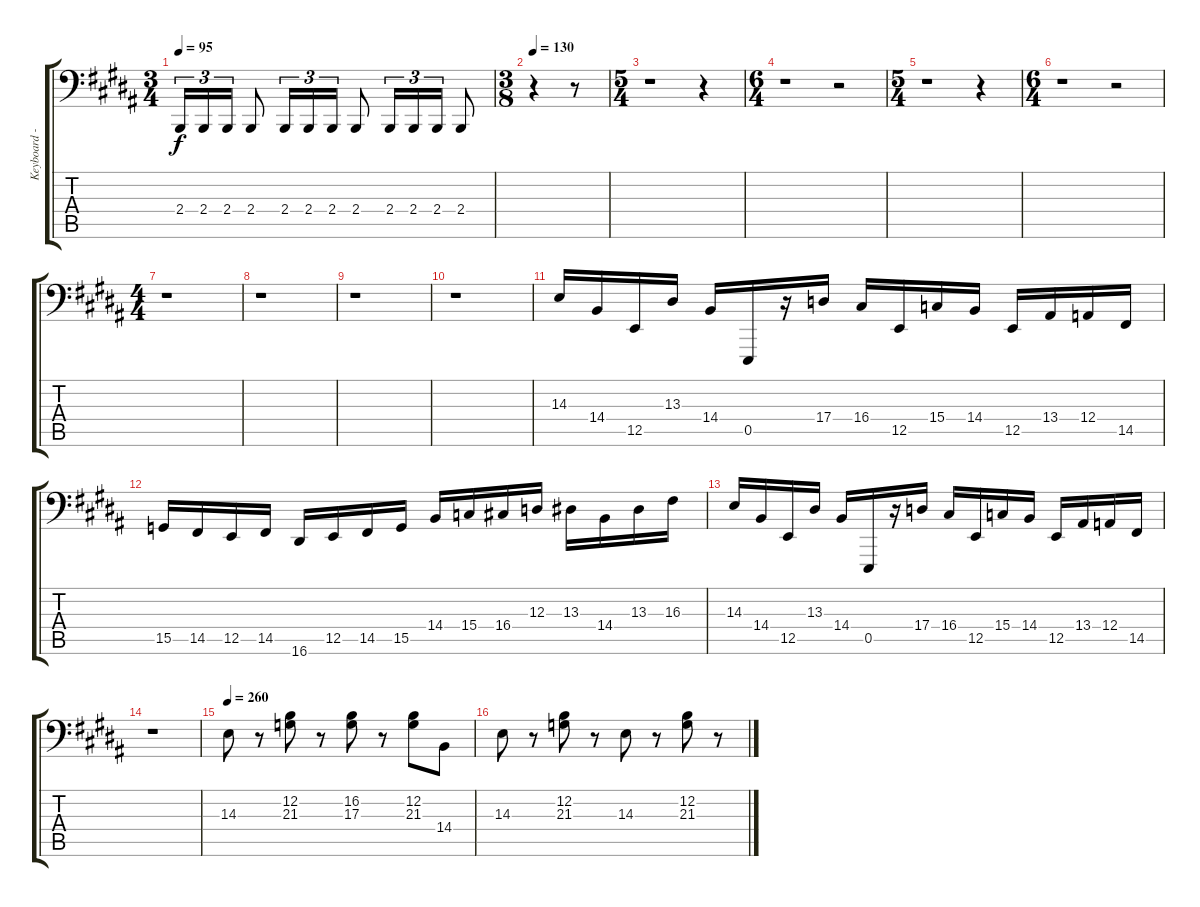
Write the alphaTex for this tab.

\track ("Keyboard - Jordan Rudess" "Keyboard -") {instrument acousticgrandpiano}
\staff {score tabs}
\tuning (C3 G2 D2 A1 E1 B0) {hide}
\ts (3 4)
\tempo 95
\clef f4
\ks b
2.4.16{tu (3 2) dy f} 2.4.16{tu (3 2)} 2.4.16{tu (3 2)} 2.4.8 2.4.16{tu (3 2)} 2.4.16{tu (3 2)} 2.4.16{tu (3 2)} 2.4.8 2.4.16{tu (3 2)} 2.4.16{tu (3 2)} 2.4.16{tu (3 2)} 2.4.8 |
\ts (3 8)
\tempo 130
r.4 r.8 |
\ts (5 4)
r.1 r.4 |
\ts (6 4)
r.1 r.2 |
\ts (5 4)
r.1 r.4 |
\ts (6 4)
r.1 r.2 |
\ts (4 4)
r.1 |
r.1 |
r.1 |
r.1 |
14.3.16 14.4.16 12.5.16 13.3.16 14.4.16 0.5.16 r.16 17.4.16 16.4.16 12.5.16 15.4.16 14.4.16 12.5.16 13.4.16 12.4.16 14.5.16 |
15.5.16 14.5.16 12.5.16 14.5.16 16.6.16 12.5.16 14.5.16 15.5.16 14.4.16 15.4.16 16.4.16 12.3.16 13.3.16 14.4.16 13.3.16 16.3.16 |
14.3.16 14.4.16 12.5.16 13.3.16 14.4.16 0.5.16 r.16 17.4.16 16.4.16 12.5.16 15.4.16 14.4.16 12.5.16 13.4.16 12.4.16 14.5.16 |
r.1 |
\tempo 260
14.3.8{instrument honkytonkpiano} r.8 (12.2 21.3).8 r.8 (16.2 17.3).8 r.8 (12.2 21.3).8 14.4.8 |
14.3.8 r.8 (12.2 21.3).8 r.8 14.3.8 r.8 (12.2 21.3).8 r.8
